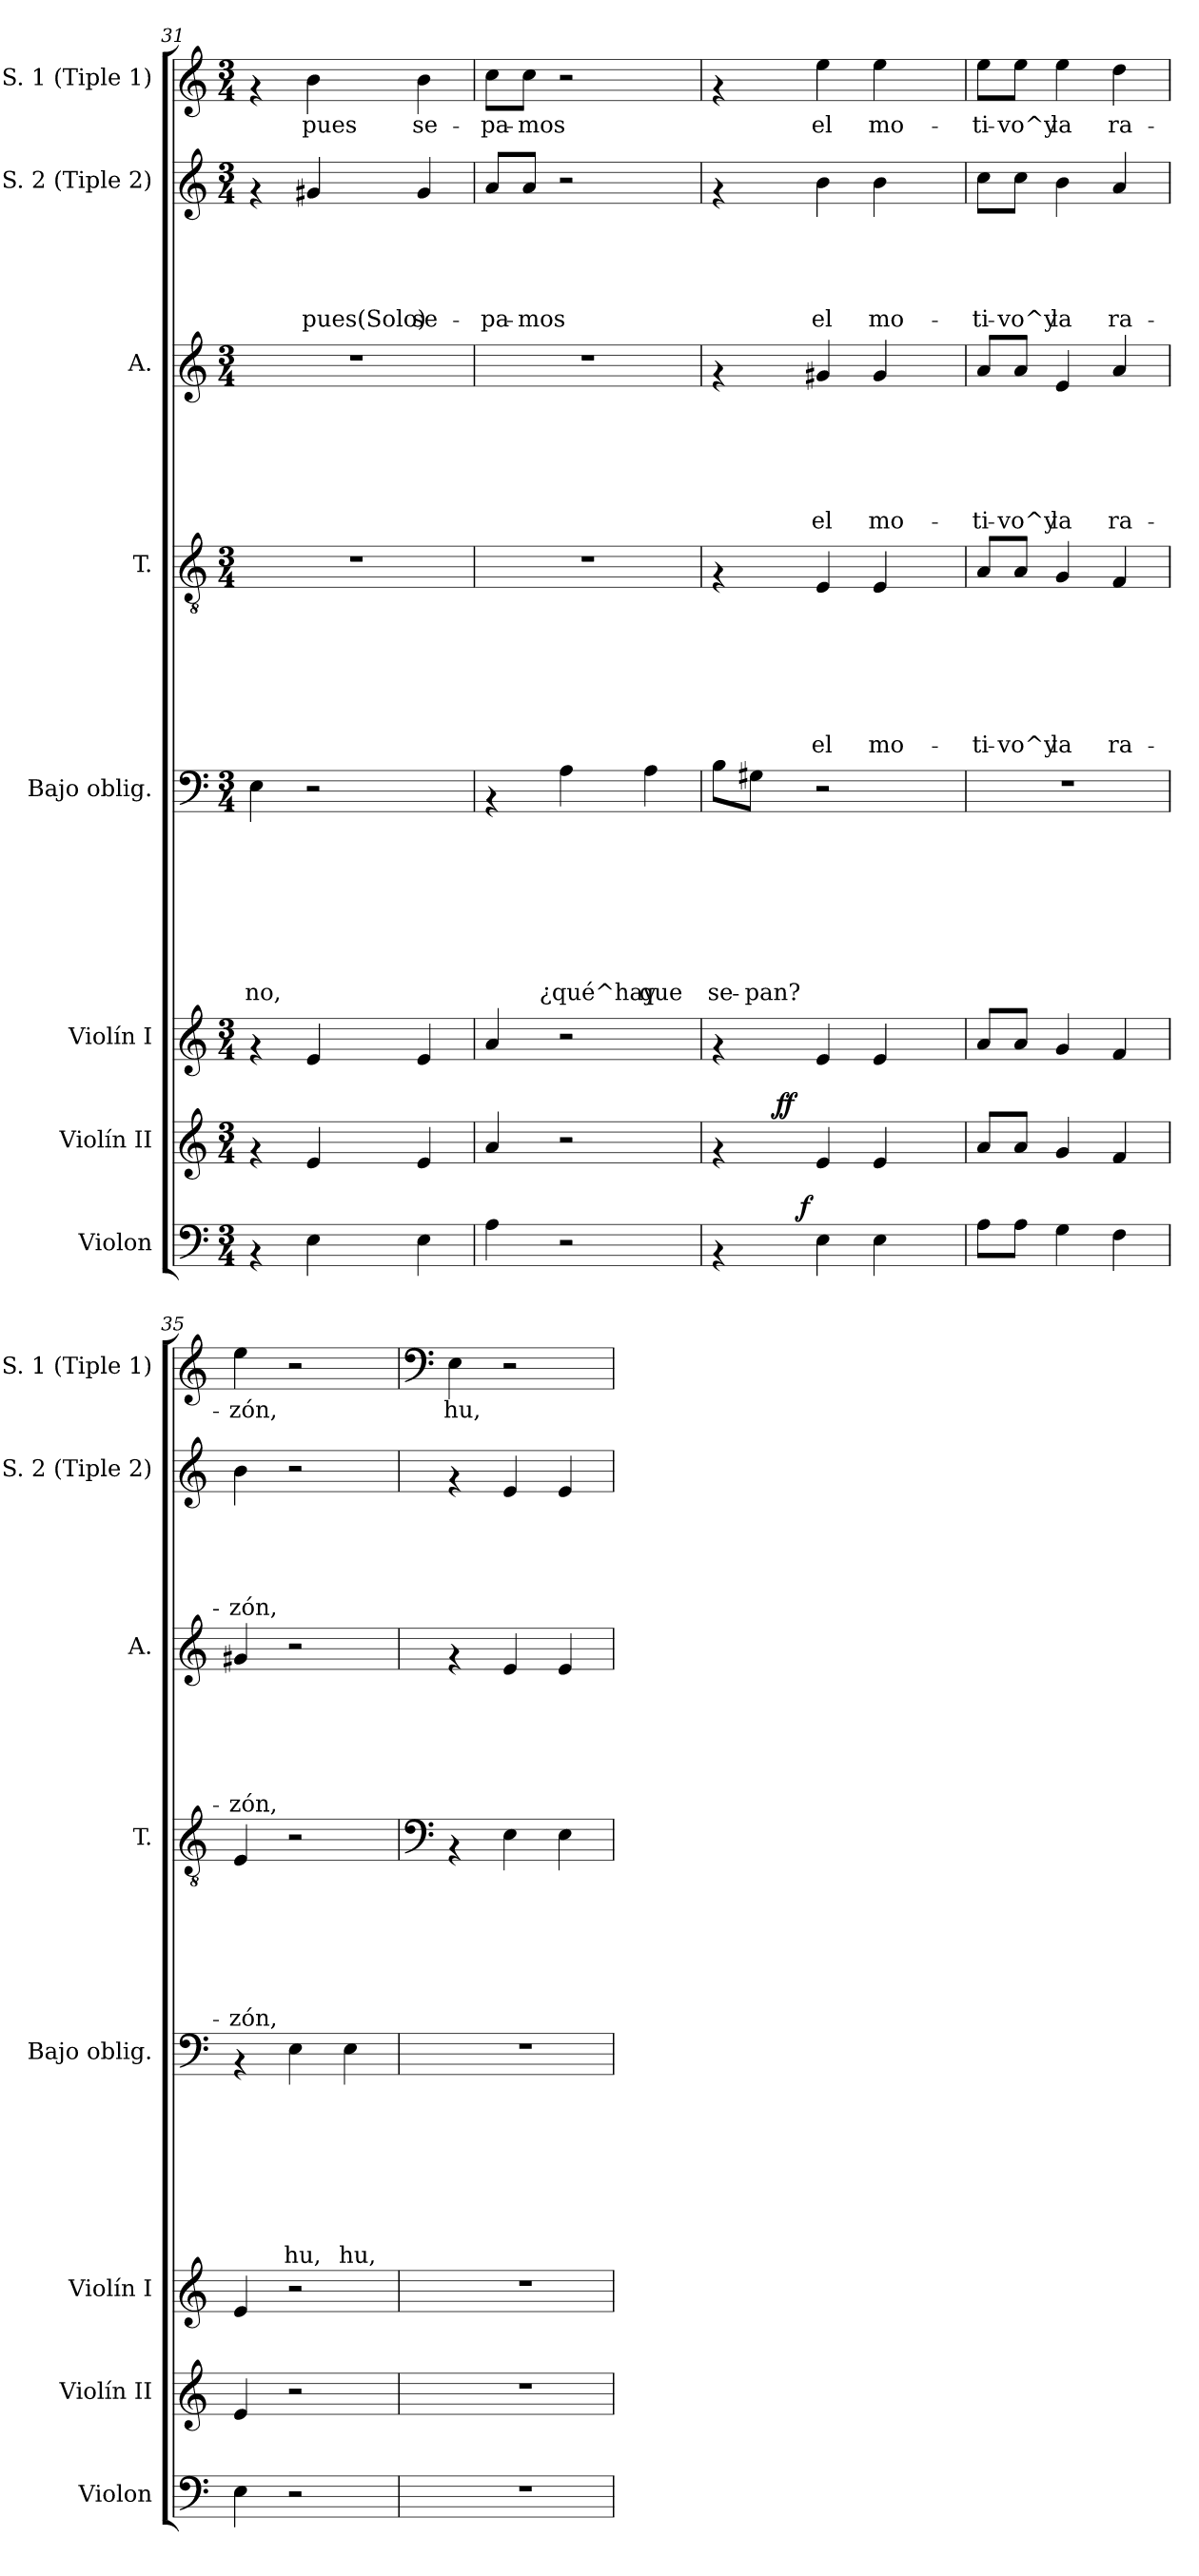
**kern	**dynam	**kern	**kern	**dynam	**kern	**text	**text	**text	**text	**text	**text	**text	**text	**kern	**text	**text	**text	**text	**text	**text	**text	**kern	**text	**text	**text	**text	**text	**text	**kern	**text	**text	**text	**text	**text	**kern	**text
*part8	*part8	*part7	*part6	*part6	*part5	*part5	*part5	*part5	*part5	*part5	*part5	*part5	*part5	*part4	*part4	*part4	*part4	*part4	*part4	*part4	*part4	*part3	*part3	*part3	*part3	*part3	*part3	*part3	*part2	*part2	*part2	*part2	*part2	*part2	*part1	*part1
*staff8	*staff8	*staff7	*staff6	*staff6	*staff5	*staff5	*staff5	*staff5	*staff5	*staff5	*staff5	*staff5	*staff5	*staff4	*staff4	*staff4	*staff4	*staff4	*staff4	*staff4	*staff4	*staff3	*staff3	*staff3	*staff3	*staff3	*staff3	*staff3	*staff2	*staff2	*staff2	*staff2	*staff2	*staff2	*staff1	*staff1
*I"Violon	*	*I"Violín II	*I"Violín I	*	*I"Bajo oblig.	*	*	*	*	*	*	*	*	*I"T.	*	*	*	*	*	*	*	*I"A.	*	*	*	*	*	*	*I"S. 2 (Tiple 2)	*	*	*	*	*	*I"S. 1 (Tiple 1)	*
*I'Violon	*	*I'Violín II	*I'Violín I	*	*I'Bajo oblig.	*	*	*	*	*	*	*	*	*I'T.	*	*	*	*	*	*	*	*I'A.	*	*	*	*	*	*	*I'S. 2 (Tiple 2)	*	*	*	*	*	*I'S. 1 (Tiple 1)	*
*clefF4	*	*clefG2	*clefG2	*	*clefF4	*	*	*	*	*	*	*	*	*clefGv2	*	*	*	*	*	*	*	*clefG2	*	*	*	*	*	*	*clefG2	*	*	*	*	*	*clefG2	*
*k[]	*	*k[]	*k[]	*	*k[]	*	*	*	*	*	*	*	*	*k[]	*	*	*	*	*	*	*	*k[]	*	*	*	*	*	*	*k[]	*	*	*	*	*	*k[]	*
*C:	*	*C:	*C:	*	*C:	*	*	*	*	*	*	*	*	*C:	*	*	*	*	*	*	*	*C:	*	*	*	*	*	*	*C:	*	*	*	*	*	*C:	*
*M3/4	*	*M3/4	*M3/4	*	*M3/4	*	*	*	*	*	*	*	*	*M3/4	*	*	*	*	*	*	*	*M3/4	*	*	*	*	*	*	*M3/4	*	*	*	*	*	*M3/4	*
=31	=31	=31	=31	=31	=31	=31	=31	=31	=31	=31	=31	=31	=31	=31	=31	=31	=31	=31	=31	=31	=31	=31	=31	=31	=31	=31	=31	=31	=31	=31	=31	=31	=31	=31	=31	=31
!	!	!	!	!	!	!	!	!	!	!	!	!	!LO:LY:b	!	!	!	!	!	!	!	!	!	!	!	!	!	!	!	!	!	!	!	!	!	!	!
4rAA	.	4rf	4rf	.	4E\	.	.	.	.	.	.	.	no,	2.r	.	.	.	.	.	.	.	2.r	.	.	.	.	.	.	4rf	.	.	.	.	.	4rf	.
!	!	!	!	!	!	!	!	!	!	!	!	!	!	!	!	!	!	!	!	!	!	!	!	!	!	!	!	!	!	!	!	!	!	!LO:LY:b	!	!LO:LY:b
4E\	.	4e/	4e/	.	2r	.	.	.	.	.	.	.	.	.	.	.	.	.	.	.	.	.	.	.	.	.	.	.	4g#X/	.	.	.	.	-pues(Solo)	4b\	-pues
!	!	!	!	!	!	!	!	!	!	!	!	!	!	!	!	!	!	!	!	!	!	!	!	!	!	!	!	!	!	!	!	!	!	!LO:LY:b	!	!LO:LY:b
4E\	.	4e/	4e/	.	.	.	.	.	.	.	.	.	.	.	.	.	.	.	.	.	.	.	.	.	.	.	.	.	4g#/	.	.	.	.	se-	4b\	se-
!!LO:PB:g=z
=32	=32	=32	=32	=32	=32	=32	=32	=32	=32	=32	=32	=32	=32	=32	=32	=32	=32	=32	=32	=32	=32	=32	=32	=32	=32	=32	=32	=32	=32	=32	=32	=32	=32	=32	=32	=32
!	!	!	!	!	!	!	!	!	!	!	!	!	!	!	!	!	!	!	!	!	!	!	!	!	!	!	!	!	!	!	!	!	!	!LO:LY:b	!	!LO:LY:b
4A\	.	4a/	4a/	.	4rAA	.	.	.	.	.	.	.	.	2.r	.	.	.	.	.	.	.	2.r	.	.	.	.	.	.	8a/L	.	.	.	.	-pa-	8cc\L	-pa-
!	!	!	!	!	!	!	!	!	!	!	!	!	!	!	!	!	!	!	!	!	!	!	!	!	!	!	!	!	!	!	!	!	!	!LO:LY:b	!	!LO:LY:b
.	.	.	.	.	.	.	.	.	.	.	.	.	.	.	.	.	.	.	.	.	.	.	.	.	.	.	.	.	8a/J	.	.	.	.	-mos	8cc\J	-mos
!	!	!	!	!	!	!	!	!	!	!	!	!	!LO:LY:b	!	!	!	!	!	!	!	!	!	!	!	!	!	!	!	!	!	!	!	!	!	!	!
2r	.	2r	2r	.	4A\	.	.	.	.	.	.	.	¿qué^hay	.	.	.	.	.	.	.	.	.	.	.	.	.	.	.	2r	.	.	.	.	.	2r	.
!	!	!	!	!	!	!	!	!	!	!	!	!	!LO:LY:b	!	!	!	!	!	!	!	!	!	!	!	!	!	!	!	!	!	!	!	!	!	!	!
.	.	.	.	.	4A\	.	.	.	.	.	.	.	que	.	.	.	.	.	.	.	.	.	.	.	.	.	.	.	.	.	.	.	.	.	.	.
=33	=33	=33	=33	=33	=33	=33	=33	=33	=33	=33	=33	=33	=33	=33	=33	=33	=33	=33	=33	=33	=33	=33	=33	=33	=33	=33	=33	=33	=33	=33	=33	=33	=33	=33	=33	=33
!	!	!	!	!	!	!	!	!	!	!	!	!	!LO:LY:b	!	!	!	!	!	!	!	!	!	!	!	!	!	!	!	!	!	!	!	!	!	!	!
*^	*	*	*^	*	*	*	*	*	*	*	*	*	*	*	*	*	*	*	*	*	*	*	*	*	*	*	*	*	*	*	*	*	*	*	*	*
*	*	*	*	*	*^	*	*	*	*	*	*	*	*	*	*	*	*	*	*	*	*	*	*	*	*	*	*	*	*	*	*	*	*	*	*	*	*	*
4rAA	8..ryy	.	4rf	4rf	6ryy	8.ryy	.	8B\L	.	.	.	.	.	.	.	se-	4rF	.	.	.	.	.	.	.	4rf	.	.	.	.	.	.	4rf	.	.	.	.	.	4rf	.
!	!	!	!	!	!	!	!	!	!	!	!	!	!	!	!	!LO:LY:b	!	!	!	!	!	!	!	!	!	!	!	!	!	!	!	!	!	!	!	!	!	!	!
.	.	.	.	.	.	.	.	8G#X\J	.	.	.	.	.	.	.	-pan?	.	.	.	.	.	.	.	.	.	.	.	.	.	.	.	.	.	.	.	.	.	.	.
.	.	.	.	.	96ryy	.	.	.	.	.	.	.	.	.	.	.	.	.	.	.	.	.	.	.	.	.	.	.	.	.	.	.	.	.	.	.	.	.	.
!	!	!	!	!	!	!	!LO:DY:b	!	!	!	!	!	!	!	!	!	!	!	!	!	!	!	!	!	!	!	!	!	!	!	!	!	!	!	!	!	!	!	!
.	.	.	.	.	3ryy	.	f	.	.	.	.	.	.	.	.	.	.	.	.	.	.	.	.	.	.	.	.	.	.	.	.	.	.	.	.	.	.	.	.
!	!	!	!	!	!	!	!LO:DY:b	!	!	!	!	!	!	!	!	!	!	!	!	!	!	!	!	!	!	!	!	!	!	!	!	!	!	!	!	!	!	!	!
.	.	.	.	.	.	2ryy	f	.	.	.	.	.	.	.	.	.	.	.	.	.	.	.	.	.	.	.	.	.	.	.	.	.	.	.	.	.	.	.	.
!	!	!LO:DY:a	!	!	!	!	!	!	!	!	!	!	!	!	!	!	!	!	!	!	!	!	!	!	!	!	!	!	!	!	!	!	!	!	!	!	!	!	!
.	2ryy	f	.	.	.	.	.	.	.	.	.	.	.	.	.	.	.	.	.	.	.	.	.	.	.	.	.	.	.	.	.	.	.	.	.	.	.	.	.
!	!	!	!	!	!	!	!	!	!	!	!	!	!	!	!	!	!	!	!	!	!	!	!	!LO:LY:b	!	!	!	!	!	!	!LO:LY:b	!	!	!	!	!	!LO:LY:b	!	!LO:LY:b
4E\	.	.	4e/	4e/	.	.	.	2r	.	.	.	.	.	.	.	.	4E/	.	.	.	.	.	.	el	4g#X/	.	.	.	.	.	el	4b\	.	.	.	.	el	4ee\	el
!	!	!	!	!	!	!	!	!	!	!	!	!	!	!	!	!	!	!	!	!	!	!	!	!LO:LY:b	!	!	!	!	!	!	!LO:LY:b	!	!	!	!	!	!LO:LY:b	!	!LO:LY:b
4E\	.	.	4e/	4e/	.	.	.	.	.	.	.	.	.	.	.	.	4E/	.	.	.	.	.	.	mo-	4g#/	.	.	.	.	.	mo-	4b\	.	.	.	.	mo-	4ee\	mo-
.	.	.	.	.	6ryy	.	.	.	.	.	.	.	.	.	.	.	.	.	.	.	.	.	.	.	.	.	.	.	.	.	.	.	.	.	.	.	.	.	.
.	.	.	.	.	24..ryy	.	.	.	.	.	.	.	.	.	.	.	.	.	.	.	.	.	.	.	.	.	.	.	.	.	.	.	.	.	.	.	.	.	.
.	.	.	.	.	.	16ryy	.	.	.	.	.	.	.	.	.	.	.	.	.	.	.	.	.	.	.	.	.	.	.	.	.	.	.	.	.	.	.	.	.
.	32ryy	.	.	.	.	.	.	.	.	.	.	.	.	.	.	.	.	.	.	.	.	.	.	.	.	.	.	.	.	.	.	.	.	.	.	.	.	.	.
=34	=34	=34	=34	=34	=34	=34	=34	=34	=34	=34	=34	=34	=34	=34	=34	=34	=34	=34	=34	=34	=34	=34	=34	=34	=34	=34	=34	=34	=34	=34	=34	=34	=34	=34	=34	=34	=34	=34	=34
!	!	!	!	!	!	!	!	!	!	!	!	!	!	!	!	!	!	!	!	!	!	!	!	!LO:LY:b	!	!	!	!	!	!	!LO:LY:b	!	!	!	!	!	!LO:LY:b	!	!LO:LY:b
*v	*v	*	*	*v	*v	*v	*	*	*	*	*	*	*	*	*	*	*	*	*	*	*	*	*	*	*	*	*	*	*	*	*	*	*	*	*	*	*	*	*
8A\L	.	8a/L	8a/L	.	2.r	.	.	.	.	.	.	.	.	8A/L	.	.	.	.	.	.	-ti-	8a/L	.	.	.	.	.	-ti-	8cc\L	.	.	.	.	-ti-	8ee\L	-ti-
!	!	!	!	!	!	!	!	!	!	!	!	!	!	!	!	!	!	!	!	!	!LO:LY:b	!	!	!	!	!	!	!LO:LY:b	!	!	!	!	!	!LO:LY:b	!	!LO:LY:b
8A\J	.	8a/J	8a/J	.	.	.	.	.	.	.	.	.	.	8A/J	.	.	.	.	.	.	-vo^y	8a/J	.	.	.	.	.	-vo^y	8cc\J	.	.	.	.	-vo^y	8ee\J	-vo^y
!	!	!	!	!	!	!	!	!	!	!	!	!	!	!	!	!	!	!	!	!	!LO:LY:b	!	!	!	!	!	!	!LO:LY:b	!	!	!	!	!	!LO:LY:b	!	!LO:LY:b
4G\	.	4g/	4g/	.	.	.	.	.	.	.	.	.	.	4G/	.	.	.	.	.	.	la	4e/	.	.	.	.	.	la	4b\	.	.	.	.	la	4ee\	la
!	!	!	!	!	!	!	!	!	!	!	!	!	!	!	!	!	!	!	!	!	!LO:LY:b	!	!	!	!	!	!	!LO:LY:b	!	!	!	!	!	!LO:LY:b	!	!LO:LY:b
4F\	.	4f/	4f/	.	.	.	.	.	.	.	.	.	.	4F/	.	.	.	.	.	.	ra-	4a/	.	.	.	.	.	ra-	4a/	.	.	.	.	ra-	4dd\	ra-
=35	=35	=35	=35	=35	=35	=35	=35	=35	=35	=35	=35	=35	=35	=35	=35	=35	=35	=35	=35	=35	=35	=35	=35	=35	=35	=35	=35	=35	=35	=35	=35	=35	=35	=35	=35	=35
!	!	!	!	!	!	!	!	!	!	!	!	!	!	!	!	!	!	!	!	!	!LO:LY:b	!	!	!	!	!	!	!LO:LY:b	!	!	!	!	!	!LO:LY:b	!	!LO:LY:b
4E\	.	4e/	4e/	.	4rAA	.	.	.	.	.	.	.	.	4E/	.	.	.	.	.	.	-zón,	4g#X/	.	.	.	.	.	-zón,	4b\	.	.	.	.	-zón,	4ee\	-zón,
!	!	!	!	!	!	!	!	!	!	!	!	!	!LO:LY:b	!	!	!	!	!	!	!	!	!	!	!	!	!	!	!	!	!	!	!	!	!	!	!
2r	.	2r	2r	.	4E\	.	.	.	.	.	.	.	hu,	2r	.	.	.	.	.	.	.	2r	.	.	.	.	.	.	2r	.	.	.	.	.	2r	.
!	!	!	!	!	!	!	!	!	!	!	!	!	!LO:LY:b	!	!	!	!	!	!	!	!	!	!	!	!	!	!	!	!	!	!	!	!	!	!	!
.	.	.	.	.	4E\	.	.	.	.	.	.	.	hu,	.	.	.	.	.	.	.	.	.	.	.	.	.	.	.	.	.	.	.	.	.	.	.
!!LO:LB:g=z
=36	=36	=36	=36	=36	=36	=36	=36	=36	=36	=36	=36	=36	=36	=36	=36	=36	=36	=36	=36	=36	=36	=36	=36	=36	=36	=36	=36	=36	=36	=36	=36	=36	=36	=36	=36	=36
*	*	*	*	*	*	*	*	*	*	*	*	*	*	*clefF4	*	*	*	*	*	*	*	*	*	*	*	*	*	*	*	*	*	*	*	*	*clefF4	*
!	!	!	!	!	!	!	!	!	!	!	!	!	!	!	!	!	!	!	!	!	!	!	!	!	!	!	!	!	!	!	!	!	!	!	!	!LO:LY:b
2.r	.	2.r	2.r	.	2.r	.	.	.	.	.	.	.	.	4rAA	.	.	.	.	.	.	.	4rf	.	.	.	.	.	.	4rf	.	.	.	.	.	4E\	hu,
.	.	.	.	.	.	.	.	.	.	.	.	.	.	4E\	.	.	.	.	.	.	.	4e/	.	.	.	.	.	.	4e/	.	.	.	.	.	2r	.
.	.	.	.	.	.	.	.	.	.	.	.	.	.	4E\	.	.	.	.	.	.	.	4e/	.	.	.	.	.	.	4e/	.	.	.	.	.	.	.
=	=	=	=	=	=	=	=	=	=	=	=	=	=	=	=	=	=	=	=	=	=	=	=	=	=	=	=	=	=	=	=	=	=	=	=	=
*-	*-	*-	*-	*-	*-	*-	*-	*-	*-	*-	*-	*-	*-	*-	*-	*-	*-	*-	*-	*-	*-	*-	*-	*-	*-	*-	*-	*-	*-	*-	*-	*-	*-	*-	*-	*-
